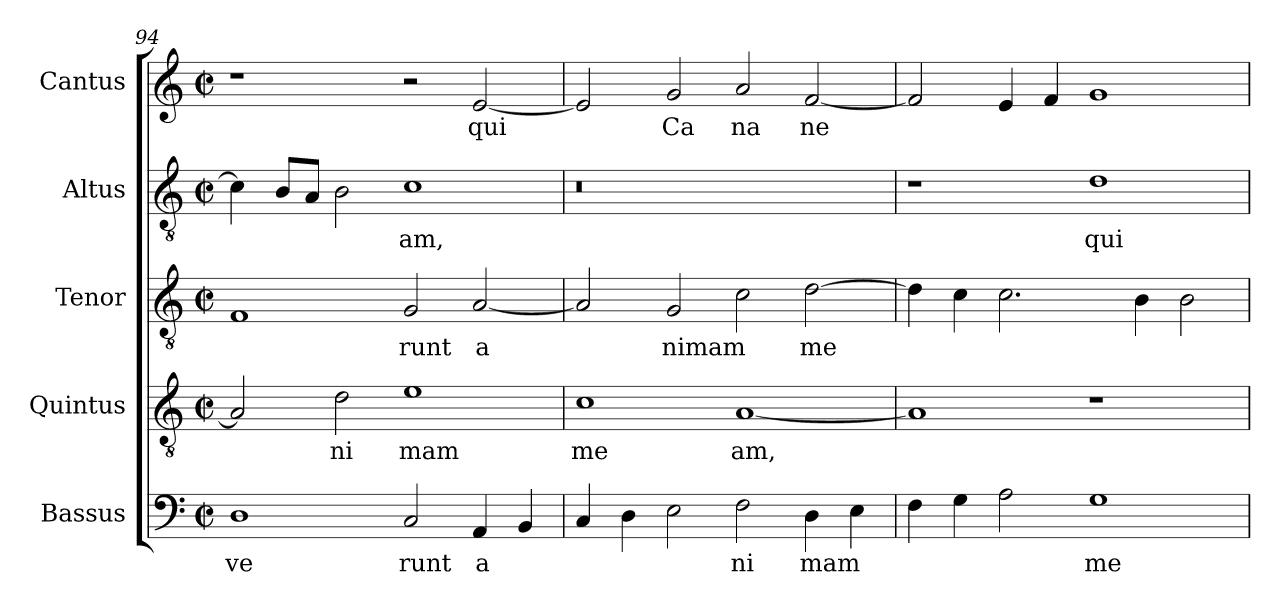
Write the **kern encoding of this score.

**kern	**text	**kern	**text	**kern	**text	**kern	**text	**kern	**text
*part5	*part5	*part4	*part4	*part3	*part3	*part2	*part2	*part1	*part1
*staff5	*staff5	*staff4	*staff4	*staff3	*staff3	*staff2	*staff2	*staff1	*staff1
*I"Bassus	*	*I"Quintus	*	*I"Tenor	*	*I"Altus	*	*I"Cantus	*
*clefF4	*	*clefGv2	*	*clefGv2	*	*clefGv2	*	*clefG2	*
*M2/2	*	*M2/2	*	*M2/2	*	*M2/2	*	*M2/2	*
*met(c|)	*	*met(c|)	*	*met(c|)	*	*met(c|)	*	*met(c|)	*
=94	=94	=94	=94	=94	=94	=94	=94	=94	=94
!	!LO:LY:b:cj	!	!	!	!	!	!	!	!
1D	ve	2A/]	.	1F	.	4c\]	.	1r	.
.	.	.	.	.	.	8B/L	.	.	.
.	.	.	.	.	.	8A/J	.	.	.
!	!	!	!LO:LY:b:cj	!	!	!	!	!	!
.	.	2d\	ni	.	.	2B\	.	.	.
!	!LO:LY:b:cj	!	!LO:LY:b:cj	!	!LO:LY:b:cj	!	!LO:LY:b:cj	!	!
2C/	runt	1e	mam	2G/	runt	1c	am,	2r	.
!	!LO:LY:b:cj	!	!	!	!LO:LY:b:cj	!	!	!	!LO:LY:b
4AA/	a	.	.	[<2A/	a	.	.	[<2e/	qui
4BB/	.	.	.	.	.	.	.	.	.
=95	=95	=95	=95	=95	=95	=95	=95	=95	=95
!	!	!	!LO:LY:b:cj	!	!	!	!	!	!
4C/	.	1c	me	2A/]	.	0r	.	2e/]	.
4D\	.	.	.	.	.	.	.	.	.
!	!	!	!	!	!LO:LY:b	!	!	!	!LO:LY:b:cj
2E\	.	.	.	2G/	nimam	.	.	2g/	Ca
!	!LO:LY:b:cj	!	!LO:LY:b	!	!	!	!	!	!LO:LY:b:cj
2F\	ni	[<1A	am,	2c\	.	.	.	2a/	na
!	!LO:LY:b	!	!	!	!LO:LY:b	!	!	!	!LO:LY:b:cj
4D\	mam	.	.	[>2d\	me	.	.	[<2f/	ne
4E\	.	.	.	.	.	.	.	.	.
=96	=96	=96	=96	=96	=96	=96	=96	=96	=96
4F\	.	1A]	.	4d\]	.	1r	.	2f/]	.
4G\	.	.	.	4c\	.	.	.	.	.
2A\	.	.	.	2.c\	.	.	.	4e/	.
.	.	.	.	.	.	.	.	4f/	.
!	!LO:LY:b:cj	!	!	!	!	!	!LO:LY:b:cj	!	!
1G	me	1r	.	.	.	1d	qui	1g	.
.	.	.	.	4B\	.	.	.	.	.
.	.	.	.	2B\	.	.	.	.	.
=	=	=	=	=	=	=	=	=	=
*-	*-	*-	*-	*-	*-	*-	*-	*-	*-
